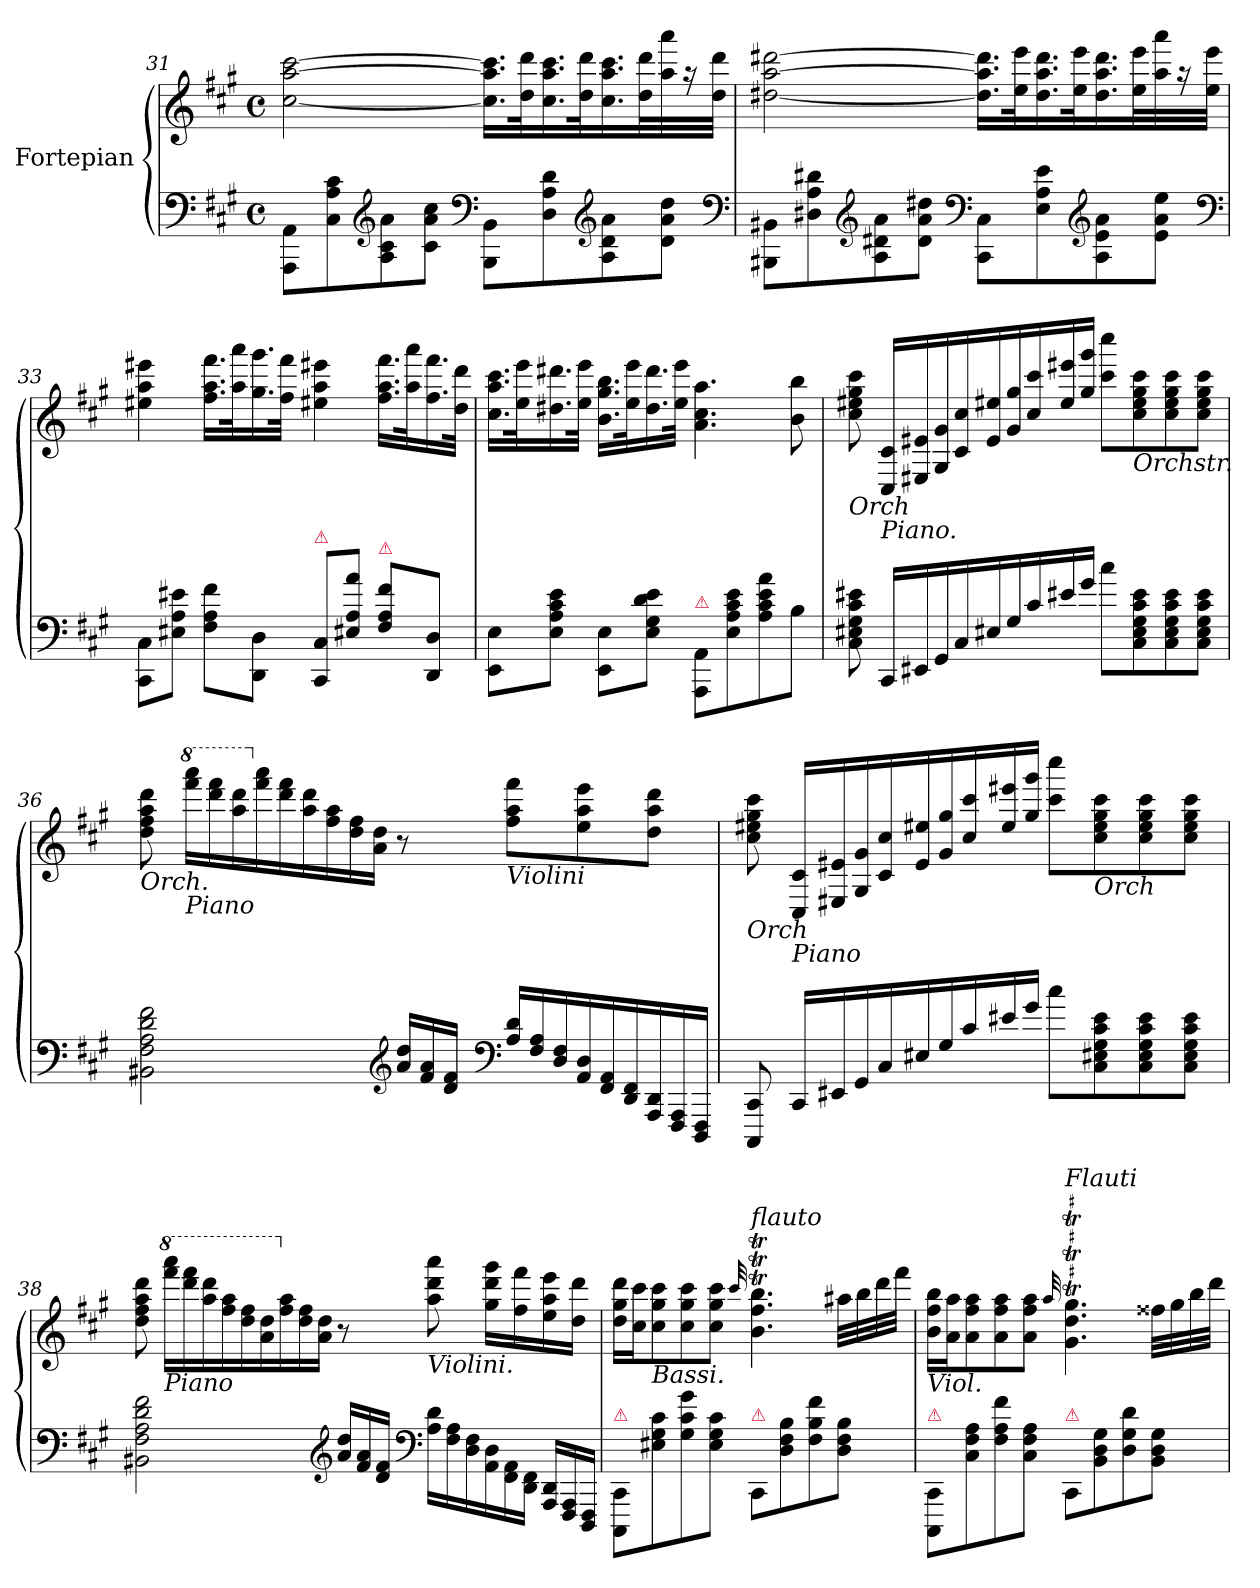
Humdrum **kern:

**kern	**kern
*part2	*part1
*staff2	*staff1
*I"Fortepian	*I"Fortepian
*clefF4	*clefG2
*k[f#c#g#]	*k[f#c#g#]
*M4/4	*M4/4
*met(c)	*met(c)
=31	=31
8AAA\ 8AA\L	[2cc#\ [2aa\ [2ccc#\
8C#\ 8A\ 8c#\	.
*clefG2	*
8A\ 8c#\ 8a\	.
8c#\ 8a\ 8cc#\J	.
*clefF4	*
8BBB\ 8BB\L	16.cc#]\ 16.aa]\ 16.ccc#]\LL
.	32dd\ 32ddd\K
8D\ 8A\ 8d\	16.cc#\ 16.aa\ 16.ccc#\
.	32dd\ 32ddd\K
*clefG2	*
8A\ 8d\ 8a\	16.cc#\ 16.aa\ 16.ccc#\
.	32dd\ 32ddd\L
8d\ 8a\ 8dd\J	32aa\ 32aaa\
.	16r
.	32dd\ 32ddd\JJJ
*clefF4	*
=32	=32
8BBB#X\ 8BB#X\L	[2dd#X\ [2aa\ [2ddd#X\
8D#X\ 8A\ 8d#X\	.
*clefG2	*
8A\ 8d#X\ 8a\	.
8d#\ 8a\ 8dd#X\J	.
*clefF4	*
8CC#\ 8C#\L	16.dd#]\ 16.aa]\ 16.ddd#]\LL
.	32ee\ 32eee\K
8E\ 8A\ 8e\	16.dd#\ 16.aa\ 16.ddd#\
.	32ee\ 32eee\K
*clefG2	*
8A\ 8e\ 8a\	16.dd#\ 16.aa\ 16.ddd#\
.	32ee\ 32eee\L
8e\ 8a\ 8ee\J	32aa\ 32aaa\
.	16r
.	32ee\ 32eee\JJJ
*clefF4	*
=33	=33
8CC#\ 8C#\L	4ee#X\ 4aa\ 4eee#X\
8E#X\ 8A\ 8e#X\J	.
8F#\ 8A\ 8f#\L	16.ff#\ 16.aa\ 16.fff#\LL
.	32aa\ 32aaa\K
8DD\ 8D\J	16.gg#\ 16.ggg#\
.	32ff#\ 32fff#\JJk
!LO:TX:a:color=crimson:t=⚠	!
8CC#/ 8C#/L	4ee#X\ 4aa\ 4eee#X\
8E#X\ 8A\ 8a\J	.
!LO:TX:a:color=crimson:t=⚠	!
8F#\ 8A\ 8f#\L	16.ff#\ 16.aa\ 16.fff#\LL
.	32aa\ 32aaa\K
8DD/ 8D/J	16.ff#\ 16.fff#\
.	32dd\ 32ddd\JJk
=34	=34
8EE\ 8E\L	16.cc#\ 16.aa\ 16.ccc#\LL
.	32ee\ 32eee\K
8E\ 8A\ 8c#\ 8e\J	16.dd#X\ 16.ddd#X\
.	32ee\ 32eee\JJk
8EE\ 8E\L	16.b\ 16.gg#\ 16.bb\LL
.	32ee\ 32eee\K
8E\ 8G#\ 8d\ 8e\J	16.dd#\ 16.ddd#\
.	32ee\ 32eee\JJk
!LO:TX:a:color=crimson:t=⚠	!
8AAA/ 8AA/L	4.a\ 4.cc#\ 4.aa\
8E\ 8A\ 8c#\ 8e\	.
8A\ 8c#\ 8e\ 8a\	.
8B\J	8b\ 8bb\
=35	=35
!	!LO:TX:b:i:t=Orch
8C#\ 8E#X\ 8G#\ 8c#\ 8e#X\	8cc#\ 8ee#X\ 8gg#\ 8ccc#\
*Xtuplet	*Xtuplet
!	!LO:TX:b:i:t=Piano.
24CC#/LL	24C#/ 24c#/LL
24EE#X/	24E#X/ 24e#X/
24GG#/	24G#/ 24g#/
24C#/	24c#/ 24cc#/
24E#X/	24e#/ 24ee#X/
24G#/	24g#/ 24gg#/
24c#/	24cc#/ 24ccc#/
24e#X/	24ee#/ 24eee#X/
24g#/JJ	24gg#/ 24ggg#/JJ
8cc#\L	8ccc#\ 8cccc#\L
!	!LO:TX:b:i:t=Orchstr.
8C#\ 8E#\ 8G#\ 8c#\ 8e#\	8cc#\ 8ee#\ 8gg#\ 8ccc#\
8C#\ 8E#\ 8G#\ 8c#\ 8e#\	8cc#\ 8ee#\ 8gg#\ 8ccc#\
8C#\ 8E#\ 8G#\ 8c#\ 8e#\J	8cc#\ 8ee#\ 8gg#\ 8ccc#\J
=36	=36
!	!LO:TX:b:i:t=Orch.
2BB#X\ 2F#\ 2A\ 2d\ 2f#\	8dd\ 8ff#\ 8aa\ 8ddd\
*	*8va
!	!LO:TX:b:i:t=Piano
.	24ffff#\ 24aaaa\LL
.	24dddd\ 24ffff#\
.	24aaa\ 24dddd\
*	*X8va
.	24fff#\ 24aaa\
.	24ddd\ 24fff#\
.	24aa\ 24ddd\
.	24ff#\ 24aa\
.	24dd\ 24ff#\
.	24a\ 24dd\JJ
*clefG2	*
24a/ 24dd/LL	8r
24f#/ 24a/	.
24d/ 24f#/JJ	.
*clefF4	*
!	!LO:TX:b:i:t=Violini
24A/ 24d/LL	8ff#\ 8aa\ 8fff#\L
24F#/ 24A/	.
24D/ 24F#/	.
24AA/ 24D/	8ee\ 8aa\ 8eee\
24FF#/ 24AA/	.
24DD/ 24FF#/	.
24AAA/ 24DD/	8dd\ 8aa\ 8ddd\J
24FFF#/ 24AAA/	.
24DDD/ 24FFF#/JJ	.
=37	=37
!	!LO:TX:b:i:t=Orch
8CCC#/ 8CC#/	8cc#\ 8ee#X\ 8gg#\ 8ccc#\
!	!LO:TX:b:i:t=Piano
24CC#/LL	24C#/ 24c#/LL
24EE#X/	24E#X/ 24e#X/
24GG#/	24G#/ 24g#/
24C#/	24c#/ 24cc#/
24E#X/	24e#/ 24ee#X/
24G#/	24g#/ 24gg#/
24c#/	24cc#/ 24ccc#/
24e#X/	24ee#/ 24eee#X/
24g#/JJ	24gg#/ 24ggg#/JJ
8cc#\L	8ccc#\ 8cccc#\L
!	!LO:TX:b:i:t=Orch
8C#\ 8E#X\ 8G#\ 8c#\ 8e#\	8cc#\ 8ee#\ 8gg#\ 8ccc#\
8C#\ 8E#\ 8G#\ 8c#\ 8e#\	8cc#\ 8ee#\ 8gg#\ 8ccc#\
8C#\ 8E#\ 8G#\ 8c#\ 8e#\J	8cc#\ 8ee#\ 8gg#\ 8ccc#\J
=38	=38
2BB#X\ 2F#\ 2A\ 2d\ 2f#\	8dd\ 8ff#\ 8aa\ 8ddd\
*	*8va
!	!LO:TX:b:i:t=Piano
.	24ffff#\ 24aaaa\LL
.	24dddd\ 24ffff#\
.	24aaa\ 24dddd\
.	24fff#\ 24aaa\
.	24ddd\ 24fff#\
.	24aa\ 24ddd\
*	*X8va
.	24ff#\ 24aa\
.	24dd\ 24ff#\
.	24a\ 24dd\JJ
*clefG2	*
24a/ 24dd/LL	8r
24f#/ 24a/	.
24d/ 24f#/JJ	.
*clefF4	*
!	!LO:TX:b:i:t=Violini.
24A\ 24d\LL	8aa\ 8ddd\ 8aaa\
24F#\ 24A\	.
24D\ 24F#\	.
24AA\ 24D\	16gg#\ 16ddd\ 16ggg#\LL
24FF#\ 24AA\	.
.	16ff#\ 16fff#\
24DD\ 24FF#\JJ	.
24AAA/ 24DD/LL	16ee\ 16aa\ 16eee\
24FFF#/ 24AAA/	.
.	16dd\ 16ddd\JJ
24DDD/ 24FFF#/JJ	.
=39	=39
!LO:TX:a:color=crimson:t=⚠	!
8CCC#/ 8CC#/L	16dd\ 16gg#\ 16ddd\LL
.	16cc#\ 16ccc#\J
!LO:TX:a:i:t=Bassi.	!
8E#X\ 8G#\ 8c#\	8cc#\ 8gg#\ 8ccc#\
8G#\ 8c#\ 8g#\	8cc#\ 8gg#\ 8ccc#\
8E#\ 8G#\ 8c#\J	8cc#\ 8gg#\ 8ccc#\J
.	32qqccc#/
!	!LO:TX:a:i:t=flauto
!LO:TX:a:color=crimson:t=⚠	!
8CC#/L	4.bT\ 4.ff#T\ 4.bbT\
8D\ 8F#\ 8B\	.
8F#\ 8B\ 8f#\	.
8D\ 8F#\ 8B\J	32aa#X\LLL
.	32bb\
.	32ddd\
.	32fff#\JJJ
=40	=40
!	!LO:TX:b:i:t=Viol.
!LO:TX:a:color=crimson:t=⚠	!
8CCC#/ 8CC#/L	16b\ 16ff#\ 16bb\LL
.	16a\ 16aa\J
8C#\ 8F#\ 8A\	8a\ 8ff#\ 8aa\
8F#\ 8A\ 8f#\	8a\ 8ff#\ 8aa\
8C#\ 8F#\ 8A\J	8a\ 8ff#\ 8aa\J
.	32qqaa/
!	!LO:TX:a:i:t=Flauti
!LO:TX:a:color=crimson:t=⚠	!
8CC#/L	4.g#T\ 4.ddT\ 4.gg#T\
8BB\ 8D\ 8G#\	.
8D\ 8G#\ 8d\	.
8BB\ 8D\ 8G#\J	32ff##X\LLL
.	32gg#\
.	32bb\
.	32ddd\JJJ
=	=
*-	*-
